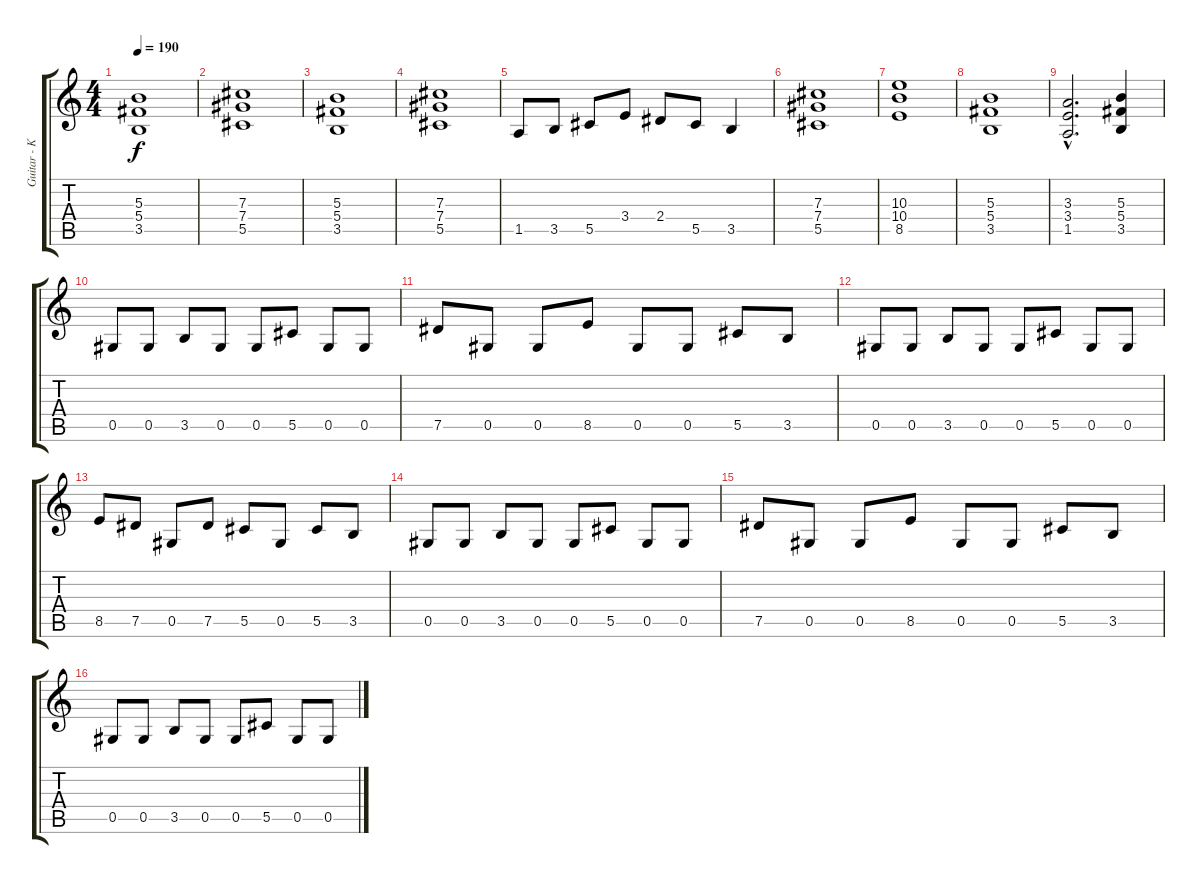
\track ("Guitar - Kai Hansen" "Guitar - K") {instrument distortionguitar}
\staff {score tabs}
\tuning (Eb4 Bb3 Gb3 Db3 Ab2 Eb2) {hide}
\ts (4 4)
\tempo 190
\clef g2
\ks c
(5.3 5.4 3.5).1{dy f} |
(7.3 7.4 5.5).1 |
(5.3 5.4 3.5).1 |
(7.3 7.4 5.5).1 |
1.5.8 3.5.8 5.5.8 3.4.8 2.4.8 5.5.8 3.5.4 |
(7.3 7.4 5.5).1 |
(10.3 10.4 8.5).1 |
(5.3 5.4 3.5).1 |
(3.3{hac} 3.4{hac} 1.5{hac}).2{d} (5.3 5.4 3.5).4 |
0.5.8 0.5.8 3.5.8 0.5.8 0.5.8 5.5.8 0.5.8 0.5.8 |
7.5.8 0.5.8 0.5.8 8.5.8 0.5.8 0.5.8 5.5.8 3.5.8 |
0.5.8 0.5.8 3.5.8 0.5.8 0.5.8 5.5.8 0.5.8 0.5.8 |
8.5.8 7.5.8 0.5.8 7.5.8 5.5.8 0.5.8 5.5.8 3.5.8 |
0.5.8 0.5.8 3.5.8 0.5.8 0.5.8 5.5.8 0.5.8 0.5.8 |
7.5.8 0.5.8 0.5.8 8.5.8 0.5.8 0.5.8 5.5.8 3.5.8 |
0.5.8 0.5.8 3.5.8 0.5.8 0.5.8 5.5.8 0.5.8 0.5.8
